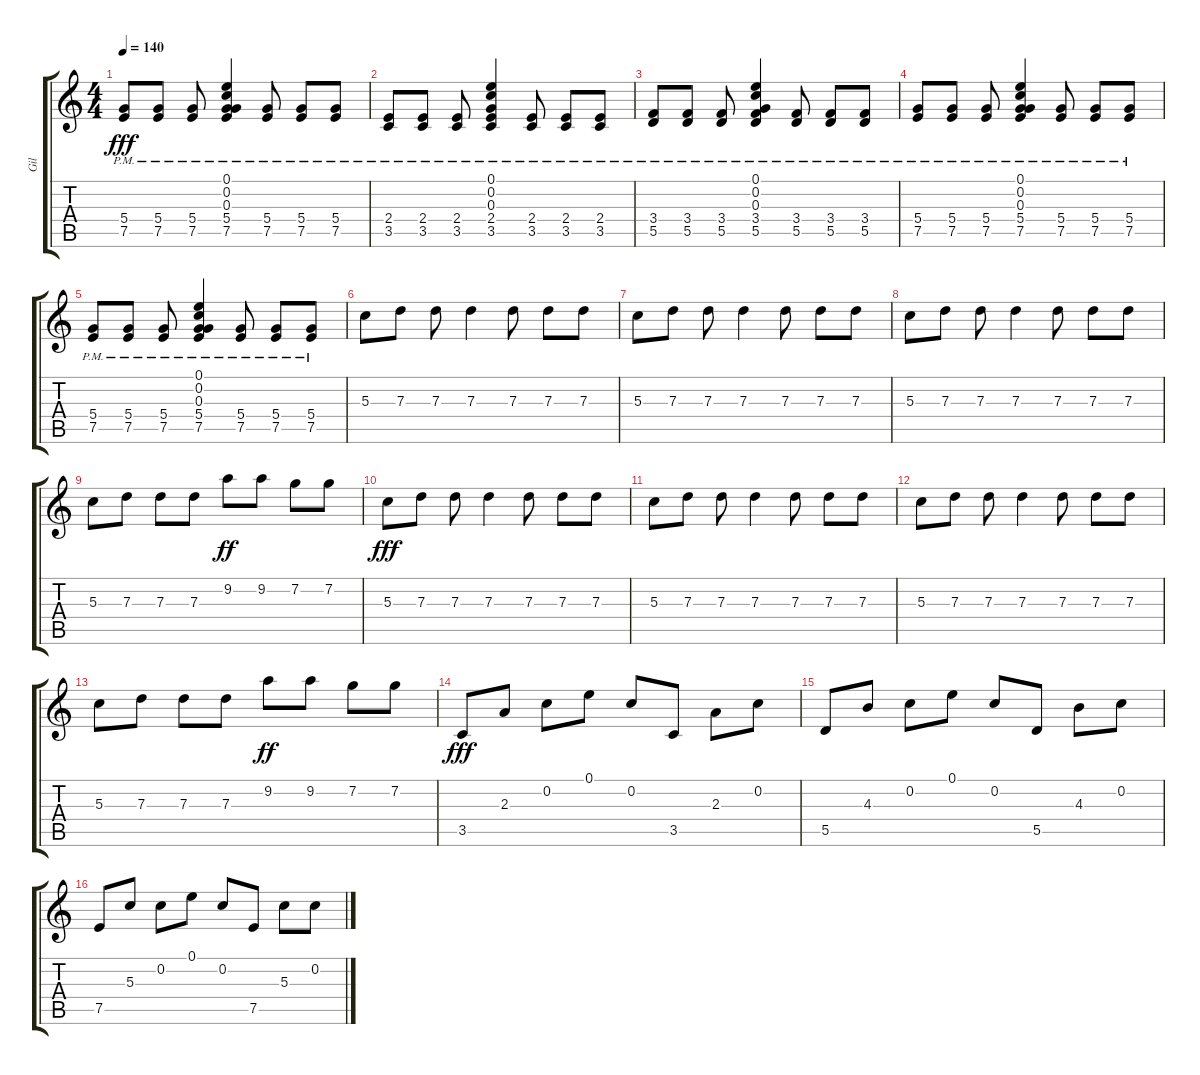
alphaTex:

\track ("Gil" "Gil") {instrument distortionguitar}
\staff {score tabs}
\tuning (E4 C4 G3 D3 A2 E2) {hide}
\ts (4 4)
\tempo 140
\clef g2
\ks c
(5.4{pm} 7.5{pm}).8{dy fff} (5.4{pm} 7.5{pm}).8 (5.4{pm} 7.5{pm}).8 (0.1 0.2 0.3 5.4{pm} 7.5{pm}).4 (5.4{pm} 7.5{pm}).8 (5.4{pm} 7.5{pm}).8 (5.4{pm} 7.5{pm}).8 |
(2.4{pm} 3.5{pm}).8 (2.4{pm} 3.5{pm}).8 (2.4{pm} 3.5{pm}).8 (0.1 0.2 0.3 2.4{pm} 3.5{pm}).4 (2.4{pm} 3.5{pm}).8 (2.4{pm} 3.5{pm}).8 (2.4{pm} 3.5{pm}).8 |
(3.4{pm} 5.5{pm}).8 (3.4{pm} 5.5{pm}).8 (3.4{pm} 5.5{pm}).8 (0.1 0.2 0.3 3.4{pm} 5.5{pm}).4 (3.4{pm} 5.5{pm}).8 (3.4{pm} 5.5{pm}).8 (3.4{pm} 5.5{pm}).8 |
(5.4{pm} 7.5{pm}).8 (5.4{pm} 7.5{pm}).8 (5.4{pm} 7.5{pm}).8 (0.1 0.2 0.3 5.4{pm} 7.5{pm}).4 (5.4{pm} 7.5{pm}).8 (5.4{pm} 7.5{pm}).8 (5.4{pm} 7.5{pm}).8 |
(5.4{pm} 7.5{pm}).8 (5.4{pm} 7.5{pm}).8 (5.4{pm} 7.5{pm}).8 (0.1 0.2 0.3 5.4{pm} 7.5{pm}).4 (5.4{pm} 7.5{pm}).8 (5.4{pm} 7.5{pm}).8 (5.4{pm} 7.5{pm}).8 |
5.3.8 7.3.8 7.3.8 7.3.4 7.3.8 7.3.8 7.3.8 |
5.3.8 7.3.8 7.3.8 7.3.4 7.3.8 7.3.8 7.3.8 |
5.3.8 7.3.8 7.3.8 7.3.4 7.3.8 7.3.8 7.3.8 |
5.3.8 7.3.8 7.3.8 7.3.8 9.2.8{dy ff} 9.2.8 7.2.8 7.2.8 |
5.3.8{dy fff} 7.3.8 7.3.8 7.3.4 7.3.8 7.3.8 7.3.8 |
5.3.8 7.3.8 7.3.8 7.3.4 7.3.8 7.3.8 7.3.8 |
5.3.8 7.3.8 7.3.8 7.3.4 7.3.8 7.3.8 7.3.8 |
5.3.8 7.3.8 7.3.8 7.3.8 9.2.8{dy ff} 9.2.8 7.2.8 7.2.8 |
3.5.8{dy fff} 2.3.8 0.2.8 0.1.8 0.2.8 3.5.8 2.3.8 0.2.8 |
5.5.8 4.3.8 0.2.8 0.1.8 0.2.8 5.5.8 4.3.8 0.2.8 |
7.5.8 5.3.8 0.2.8 0.1.8 0.2.8 7.5.8 5.3.8 0.2.8
